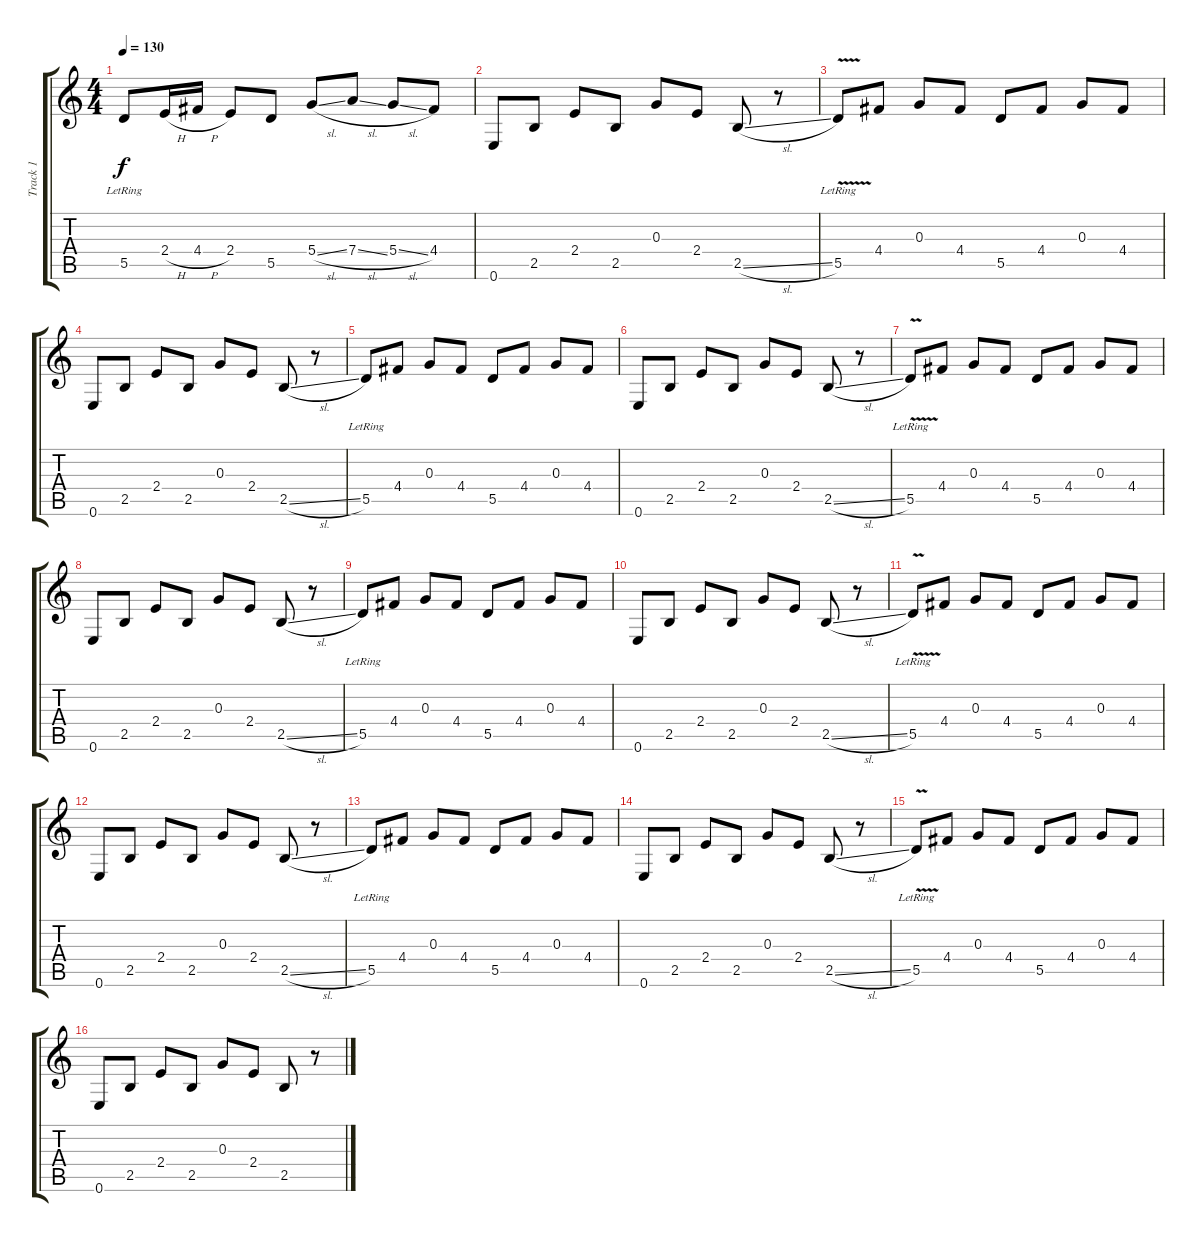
\track ("Track 1" "Track 1") {instrument acousticguitarsteel}
\staff {score tabs}
\tuning (E4 B3 G3 D3 A2 E2) {hide}
\ts (4 4)
\tempo 130
\clef g2
\ks c
5.5{lr}.8{dy f} 2.4{h}.16 4.4{h}.16 2.4.8 5.5.8 5.4{sl}.8 7.4{sl}.8 5.4{sl}.8 4.4.8 |
0.6.8 2.5.8 2.4.8 2.5.8 0.3.8 2.4.8 2.5{sl}.8 r.8 |
5.5{v lr}.8 4.4.8 0.3.8 4.4.8 5.5.8 4.4.8 0.3.8 4.4.8 |
0.6.8 2.5.8 2.4.8 2.5.8 0.3.8 2.4.8 2.5{sl}.8 r.8 |
5.5{lr}.8 4.4.8 0.3.8 4.4.8 5.5.8 4.4.8 0.3.8 4.4.8 |
0.6.8 2.5.8 2.4.8 2.5.8 0.3.8 2.4.8 2.5{sl}.8 r.8 |
5.5{v lr}.8 4.4.8 0.3.8 4.4.8 5.5.8 4.4.8 0.3.8 4.4.8 |
0.6.8 2.5.8 2.4.8 2.5.8 0.3.8 2.4.8 2.5{sl}.8 r.8 |
5.5{lr}.8 4.4.8 0.3.8 4.4.8 5.5.8 4.4.8 0.3.8 4.4.8 |
0.6.8 2.5.8 2.4.8 2.5.8 0.3.8 2.4.8 2.5{sl}.8 r.8 |
5.5{v lr}.8 4.4.8 0.3.8 4.4.8 5.5.8 4.4.8 0.3.8 4.4.8 |
0.6.8 2.5.8 2.4.8 2.5.8 0.3.8 2.4.8 2.5{sl}.8 r.8 |
5.5{lr}.8 4.4.8 0.3.8 4.4.8 5.5.8 4.4.8 0.3.8 4.4.8 |
0.6.8 2.5.8 2.4.8 2.5.8 0.3.8 2.4.8 2.5{sl}.8 r.8 |
5.5{v lr}.8 4.4.8 0.3.8 4.4.8 5.5.8 4.4.8 0.3.8 4.4.8 |
0.6.8 2.5.8 2.4.8 2.5.8 0.3.8 2.4.8 2.5{sl}.8 r.8
